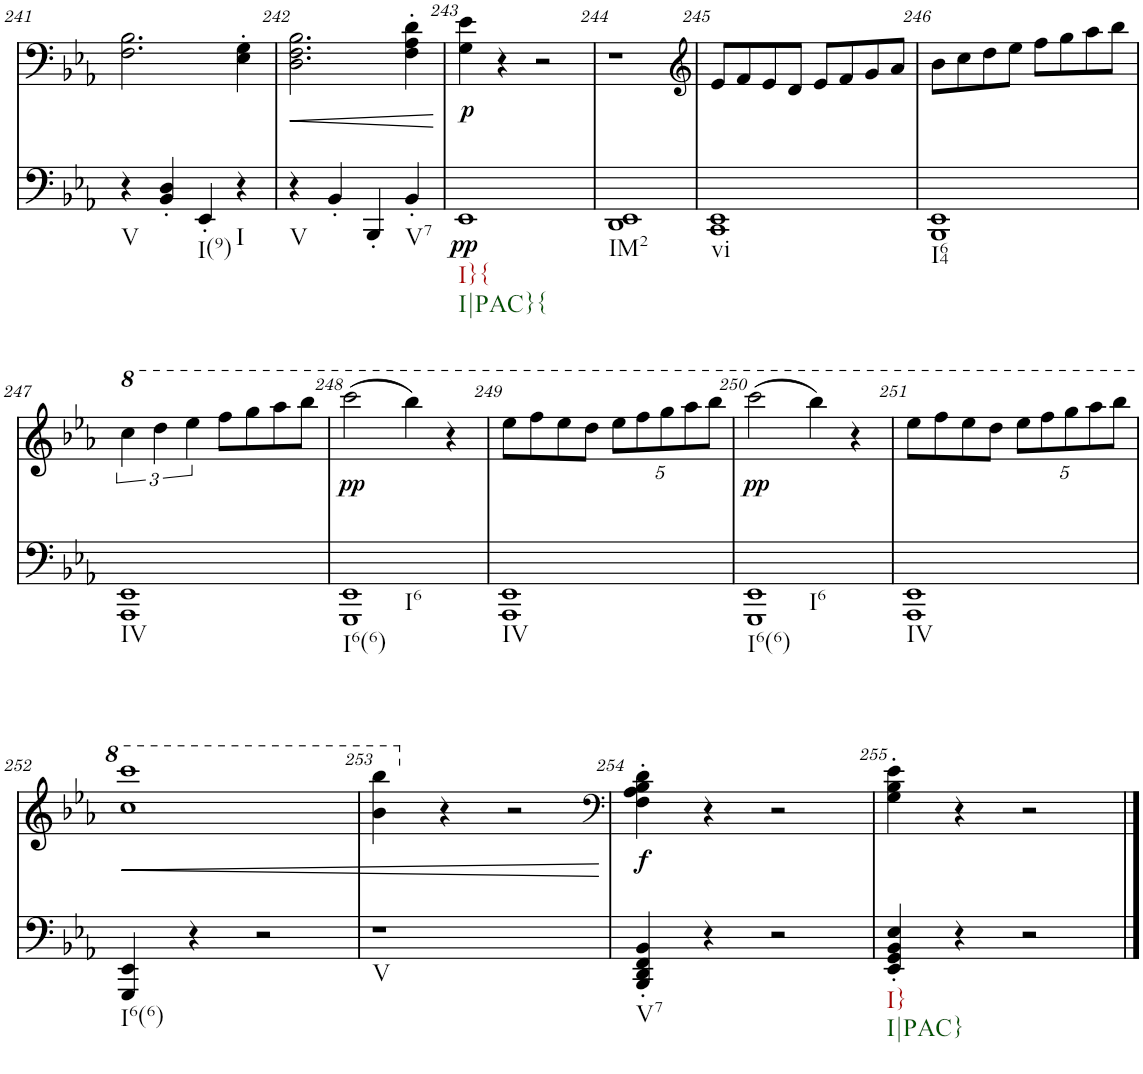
**kern	**dynam	**kern	**text	**dynam
*part2	*part2	*part1	*part1	*part1
*staff2	*staff2	*staff1	*staff1	*staff1
*I"piano	*	*I"piano	*	*
*I'Pno	*	*I'Pno	*	*
!!LO:PB:g=z
*clefF4	*	*clefF4	*	*
*k[b-e-a-]	*	*k[b-e-a-]	*	*
*E-:	*	*E-:	*	*
*M2/2	*	*M2/2	*	*
*met(c|)	*	*met(c|)	*	*
=241	=241	=241	=241	=241
!LO:TX:b:t=V	!	!	!	!
4r	.	2.F\ 2.B-\	.	.
4BB-/' 4D/'	.	.	.	.
!LO:TX:b:t=I(9)	!	!	!	!
4EE-'/	.	.	.	.
!LO:TX:b:t=I	!	!	!	!
4r	.	4E-\' 4G\'	.	.
=242	=242	=242	=242	=242
!LO:TX:b:t=V	!	!	!	!
!	!	!	!	!LO:HP:b
4r	.	2.D\ 2.F\ 2.B-\	.	<
4BB-'/	.	.	.	.
4BBB-'/	.	.	.	.
!LO:TX:b:t=V7	!	!	!	!
4BB-'/	.	4F\' 4A-\' 4d\'	.	.
.	.	.	.	[
=243	=243	=243	=243	=243
!LO:TX:b:t=I}{	!	!	!	!
!LO:TX:b:t=I|PAC}{	!	!	!	!
!	!LO:DY:b	!	!LO:LY:b	!
1EE-	pp	4G\ 4e-\	.	.
.	.	4r	.	.
.	.	2r	.	.
=244	=244	=244	=244	=244
!LO:TX:b:t=IM2	!	!	!	!
1DD 1EE-	.	1r	.	.
=245	=245	=245	=245	=245
*	*	*clefG2	*	*
!LO:TX:b:t=vi	!	!	!	!
1CC 1EE-	.	8e-/L	.	.
.	.	8f/	.	.
.	.	8e-/	.	.
.	.	8d/J	.	.
.	.	8e-/L	.	.
.	.	8f/	.	.
.	.	8g/	.	.
.	.	8a-/J	.	.
=246	=246	=246	=246	=246
!LO:TX:b:t=I64	!	!	!	!
1BBB- 1EE-	.	8b-\L	.	.
.	.	8cc\	.	.
.	.	8dd\	.	.
.	.	8ee-\J	.	.
.	.	8ff\L	.	.
.	.	8gg\	.	.
.	.	8aa-\	.	.
.	.	8bb-\J	.	.
!!LO:LB:g=z
=247	=247	=247	=247	=247
*	*	*8va	*	*
!LO:TX:b:t=IV	!	!	!	!
1AAA- 1EE-	.	6ccc\	.	.
.	.	6ddd\	.	.
.	.	6eee-\	.	.
.	.	8fff\L	.	.
.	.	8ggg\	.	.
.	.	8aaa-\	.	.
.	.	8bbb-\J	.	.
=248	=248	=248	=248	=248
!LO:TX:b:t=I6(6)	!	!	!	!
!LO:TX:b:t=I6	!	!	!	!
!	!	!	!LO:LY:b	!
1GGG 1EE-	.	(2cccc\	.	.
.	.	4bbb-\)	.	.
.	.	4r	.	.
=249	=249	=249	=249	=249
!LO:TX:b:t=IV	!	!	!	!
1AAA- 1EE-	.	8eee-\L	.	.
.	.	8fff\	.	.
.	.	8eee-\	.	.
.	.	8ddd\J	.	.
*	*	*Xbrackettup	*	*
.	.	10eee-\L	.	.
.	.	10fff\	.	.
.	.	10ggg\	.	.
.	.	10aaa-\	.	.
.	.	10bbb-\J	.	.
=250	=250	=250	=250	=250
!LO:TX:b:t=I6(6)	!	!	!	!
!LO:TX:b:t=I6	!	!	!	!
!	!	!	!LO:LY:b	!
1GGG 1EE-	.	(2cccc\	.	.
.	.	4bbb-\)	.	.
.	.	4r	.	.
=251	=251	=251	=251	=251
!LO:TX:b:t=IV	!	!	!	!
1AAA- 1EE-	.	8eee-\L	.	.
.	.	8fff\	.	.
.	.	8eee-\	.	.
.	.	8ddd\J	.	.
.	.	10eee-\L	.	.
.	.	10fff\	.	.
.	.	10ggg\	.	.
.	.	10aaa-\	.	.
.	.	10bbb-\J	.	.
!!LO:LB:g=z
=252	=252	=252	=252	=252
!LO:TX:b:t=I6(6)	!	!	!	!
!	!	!	!	!LO:HP:b
4GGG/ 4EE-/	.	1ccc 1cccc	.	<
4r	.	.	.	.
2r	.	.	.	.
=253	=253	=253	=253	=253
!LO:TX:b:t=V	!	!	!	!
1r	.	4bb-\ 4bbb-\	.	.
*	*	*X8va	*	*
.	.	4r	.	.
.	.	2r	.	.
.	.	.	.	[
=254	=254	=254	=254	=254
*	*	*clefF4	*	*
!LO:TX:b:t=V7	!	!	!	!
!	!	!	!LO:LY:b	!
4BBB-/' 4DD/' 4FF/' 4BB-/'	.	4F\' 4A-\' 4B-\' 4d\'	.	.
4r	.	4r	.	.
2r	.	2r	.	.
=255	=255	=255	=255	=255
!LO:TX:b:t=I}	!	!	!	!
!LO:TX:b:t=I|PAC}	!	!	!	!
4EE-/' 4GG/' 4BB-/' 4E-/'	.	4G\' 4B-\' 4e-\'	.	.
4r	.	4r	.	.
2r	.	2r	.	.
==	==	==	==	==
*-	*-	*-	*-	*-
